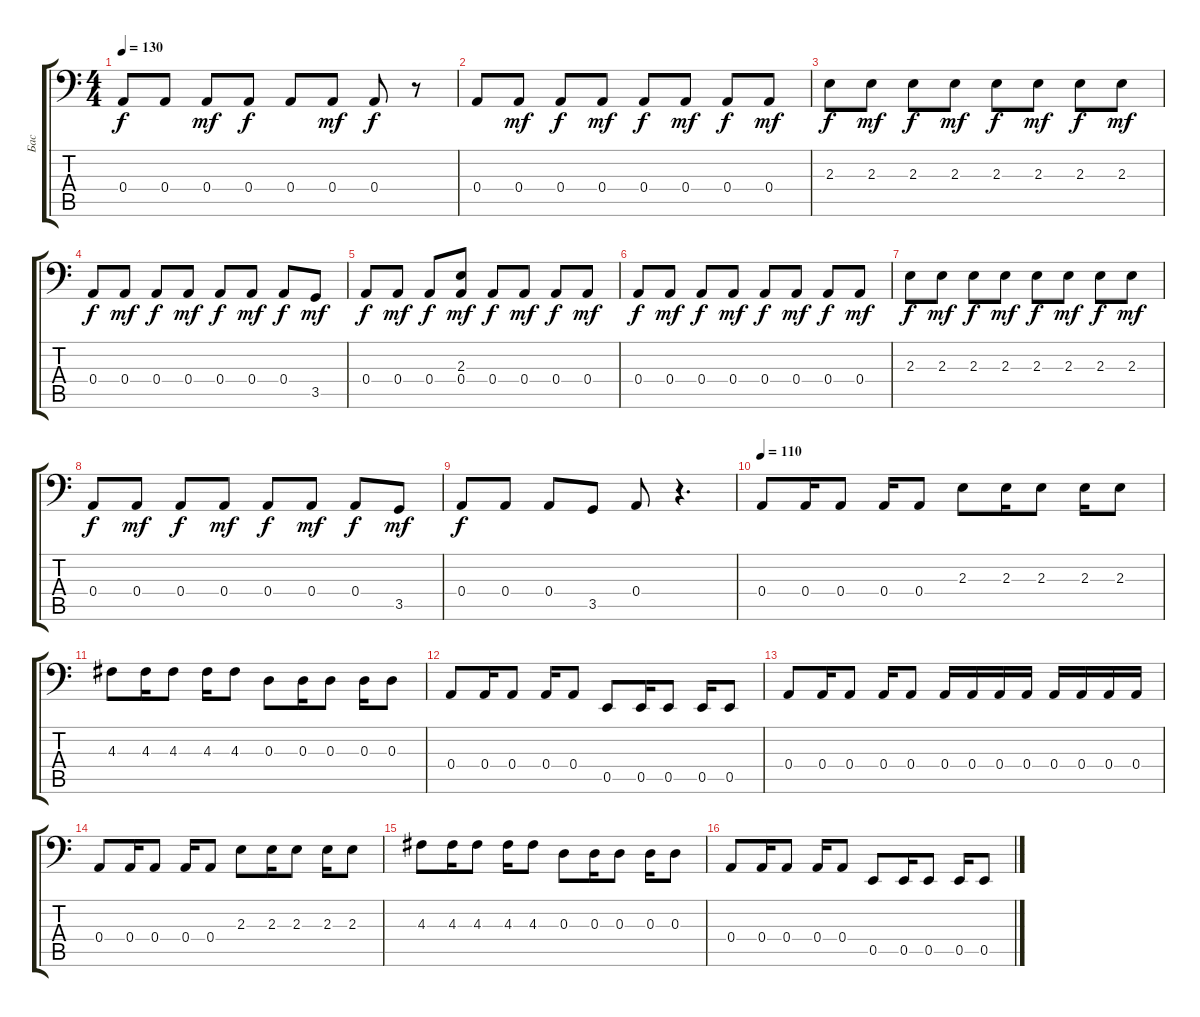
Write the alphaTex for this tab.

\track ("Бас" "Бас") {instrument electricbassfinger}
\staff {score tabs}
\tuning (C3 G2 D2 A1 E1 B0) {hide}
\ts (4 4)
\tempo 130
\clef f4
\ks c
0.4.8{dy f} 0.4.8 0.4.8{dy mf} 0.4.8{dy f} 0.4.8 0.4.8{dy mf} 0.4.8{dy f} r.8 |
0.4.8 0.4.8{dy mf} 0.4.8{dy f} 0.4.8{dy mf} 0.4.8{dy f} 0.4.8{dy mf} 0.4.8{dy f} 0.4.8{dy mf} |
2.3.8{dy f} 2.3.8{dy mf} 2.3.8{dy f} 2.3.8{dy mf} 2.3.8{dy f} 2.3.8{dy mf} 2.3.8{dy f} 2.3.8{dy mf} |
0.4.8{dy f} 0.4.8{dy mf} 0.4.8{dy f} 0.4.8{dy mf} 0.4.8{dy f} 0.4.8{dy mf} 0.4.8{dy f} 3.5.8{dy mf} |
0.4.8{dy f} 0.4.8{dy mf} 0.4.8{dy f} (2.3 0.4).8{dy mf} 0.4.8{dy f} 0.4.8{dy mf} 0.4.8{dy f} 0.4.8{dy mf} |
0.4.8{dy f} 0.4.8{dy mf} 0.4.8{dy f} 0.4.8{dy mf} 0.4.8{dy f} 0.4.8{dy mf} 0.4.8{dy f} 0.4.8{dy mf} |
2.3.8{dy f} 2.3.8{dy mf} 2.3.8{dy f} 2.3.8{dy mf} 2.3.8{dy f} 2.3.8{dy mf} 2.3.8{dy f} 2.3.8{dy mf} |
0.4.8{dy f} 0.4.8{dy mf} 0.4.8{dy f} 0.4.8{dy mf} 0.4.8{dy f} 0.4.8{dy mf} 0.4.8{dy f} 3.5.8{dy mf} |
0.4.8{dy f} 0.4.8 0.4.8 3.5.8 0.4.8 r.4{d} |
\tempo 110
0.4.8 0.4.16 0.4.8 0.4.16 0.4.8 2.3.8 2.3.16 2.3.8 2.3.16 2.3.8 |
4.3.8 4.3.16 4.3.8 4.3.16 4.3.8 0.3.8 0.3.16 0.3.8 0.3.16 0.3.8 |
0.4.8 0.4.16 0.4.8 0.4.16 0.4.8 0.5.8 0.5.16 0.5.8 0.5.16 0.5.8 |
0.4.8 0.4.16 0.4.8 0.4.16 0.4.8 0.4.16 0.4.16 0.4.16 0.4.16 0.4.16 0.4.16 0.4.16 0.4.16 |
0.4.8 0.4.16 0.4.8 0.4.16 0.4.8 2.3.8 2.3.16 2.3.8 2.3.16 2.3.8 |
4.3.8 4.3.16 4.3.8 4.3.16 4.3.8 0.3.8 0.3.16 0.3.8 0.3.16 0.3.8 |
0.4.8 0.4.16 0.4.8 0.4.16 0.4.8 0.5.8 0.5.16 0.5.8 0.5.16 0.5.8
